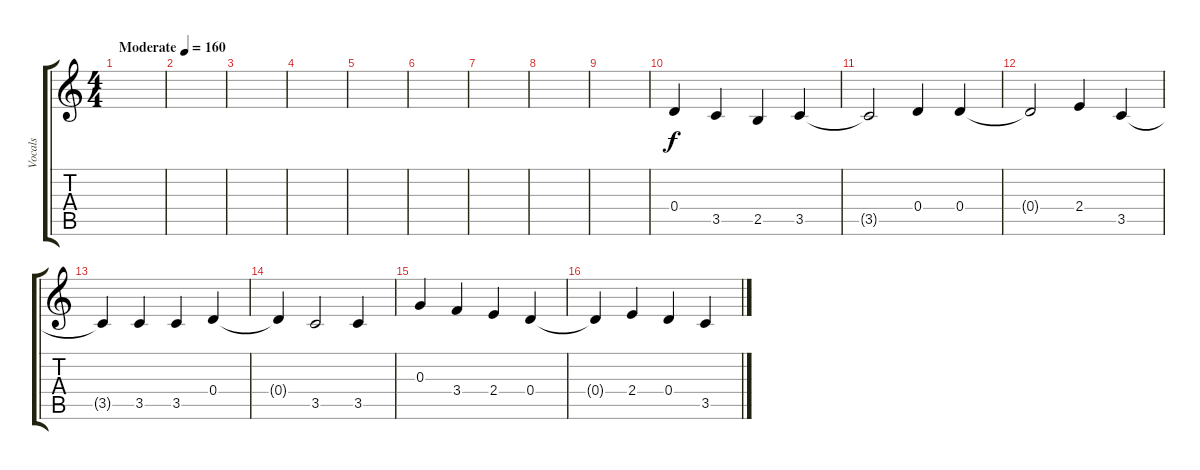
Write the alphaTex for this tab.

\track ("Vocals" "Vocals") {instrument overdrivenguitar}
\staff {score tabs}
\tuning (E4 B3 G3 D3 A2 E2) {hide}
\ts (4 4)
\tempo (160 "Moderate")
\clef g2
\ks c
|
|
|
|
|
|
|
|
|
0.4.4 3.5.4 2.5.4 3.5.4 |
3.5{t}.2 0.4.4 0.4.4 |
0.4{t}.2 2.4.4 3.5.4 |
3.5{t}.4 3.5.4 3.5.4 0.4.4 |
0.4{t}.4 3.5.2 3.5.4 |
0.3.4 3.4.4 2.4.4 0.4.4 |
0.4{t}.4 2.4.4 0.4.4 3.5.4
